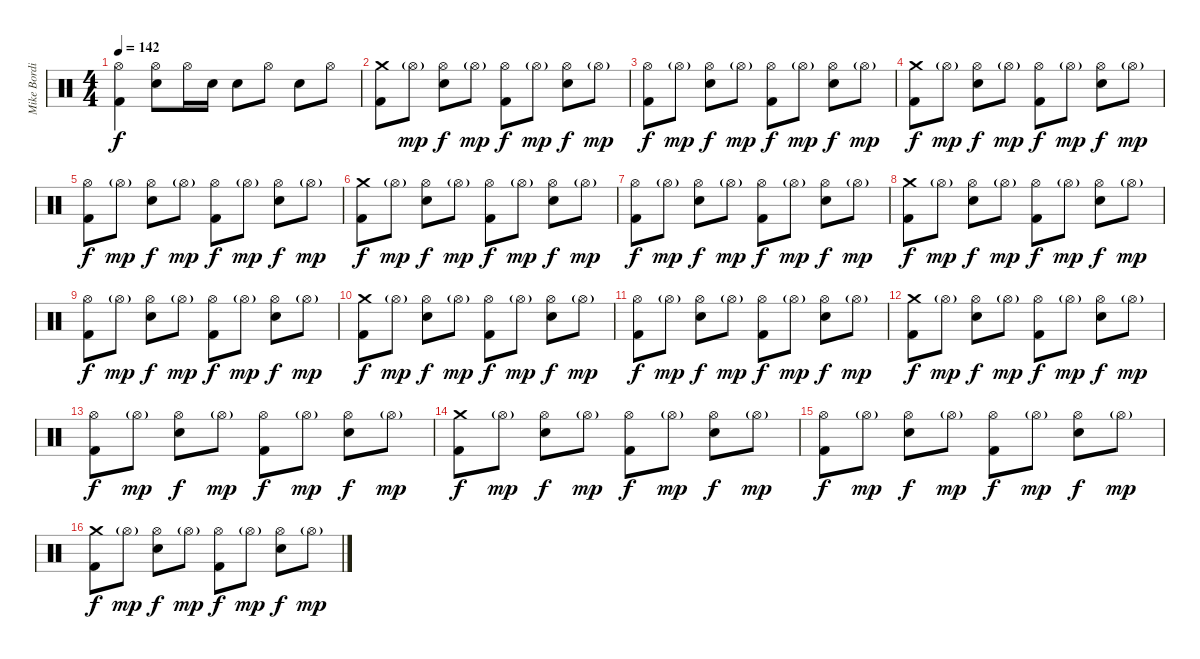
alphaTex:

\track ("Mike Bordin" "Mike Bordi") {instrument percussion}
\staff {score}
\articulation defaults
\ts (4 4)
\tempo 142
\clef neutral
\ks c
("Hi-Hat (open)" "Kick (hit) 2").4{dy f} ("Hi-Hat (open)" "Snare (hit) 2").8 "Hi-Hat (open)".16 "Snare (hit) 2".16 "Snare (hit) 2".8 "Hi-Hat (open)".8 "Snare (hit) 2".8 "Hi-Hat (open)".8 |
("Crash medium (hit)" "Kick (hit) 2").8 "Hi-Hat (open)"{g}.8{dy mp} ("Hi-Hat (open)" "Snare (hit) 2").8{dy f} "Hi-Hat (open)"{g}.8{dy mp} ("Hi-Hat (open)" "Kick (hit) 2").8{dy f} "Hi-Hat (open)"{g}.8{dy mp} ("Hi-Hat (open)" "Snare (hit) 2").8{dy f} "Hi-Hat (open)"{g}.8{dy mp} |
("Hi-Hat (open)" "Kick (hit) 2").8{dy f} "Hi-Hat (open)"{g}.8{dy mp} ("Hi-Hat (open)" "Snare (hit) 2").8{dy f} "Hi-Hat (open)"{g}.8{dy mp} ("Hi-Hat (open)" "Kick (hit) 2").8{dy f} "Hi-Hat (open)"{g}.8{dy mp} ("Hi-Hat (open)" "Snare (hit) 2").8{dy f} "Hi-Hat (open)"{g}.8{dy mp} |
("Crash medium (hit)" "Kick (hit) 2").8{dy f} "Hi-Hat (open)"{g}.8{dy mp} ("Hi-Hat (open)" "Snare (hit) 2").8{dy f} "Hi-Hat (open)"{g}.8{dy mp} ("Hi-Hat (open)" "Kick (hit) 2").8{dy f} "Hi-Hat (open)"{g}.8{dy mp} ("Hi-Hat (open)" "Snare (hit) 2").8{dy f} "Hi-Hat (open)"{g}.8{dy mp} |
("Hi-Hat (open)" "Kick (hit) 2").8{dy f} "Hi-Hat (open)"{g}.8{dy mp} ("Hi-Hat (open)" "Snare (hit) 2").8{dy f} "Hi-Hat (open)"{g}.8{dy mp} ("Hi-Hat (open)" "Kick (hit) 2").8{dy f} "Hi-Hat (open)"{g}.8{dy mp} ("Hi-Hat (open)" "Snare (hit) 2").8{dy f} "Hi-Hat (open)"{g}.8{dy mp} |
("Crash medium (hit)" "Kick (hit) 2").8{dy f} "Hi-Hat (open)"{g}.8{dy mp} ("Hi-Hat (open)" "Snare (hit) 2").8{dy f} "Hi-Hat (open)"{g}.8{dy mp} ("Hi-Hat (open)" "Kick (hit) 2").8{dy f} "Hi-Hat (open)"{g}.8{dy mp} ("Hi-Hat (open)" "Snare (hit) 2").8{dy f} "Hi-Hat (open)"{g}.8{dy mp} |
("Hi-Hat (open)" "Kick (hit) 2").8{dy f} "Hi-Hat (open)"{g}.8{dy mp} ("Hi-Hat (open)" "Snare (hit) 2").8{dy f} "Hi-Hat (open)"{g}.8{dy mp} ("Hi-Hat (open)" "Kick (hit) 2").8{dy f} "Hi-Hat (open)"{g}.8{dy mp} ("Hi-Hat (open)" "Snare (hit) 2").8{dy f} "Hi-Hat (open)"{g}.8{dy mp} |
("Crash medium (hit)" "Kick (hit) 2").8{dy f} "Hi-Hat (open)"{g}.8{dy mp} ("Hi-Hat (open)" "Snare (hit) 2").8{dy f} "Hi-Hat (open)"{g}.8{dy mp} ("Hi-Hat (open)" "Kick (hit) 2").8{dy f} "Hi-Hat (open)"{g}.8{dy mp} ("Hi-Hat (open)" "Snare (hit) 2").8{dy f} "Hi-Hat (open)"{g}.8{dy mp} |
("Hi-Hat (open)" "Kick (hit) 2").8{dy f} "Hi-Hat (open)"{g}.8{dy mp} ("Hi-Hat (open)" "Snare (hit) 2").8{dy f} "Hi-Hat (open)"{g}.8{dy mp} ("Hi-Hat (open)" "Kick (hit) 2").8{dy f} "Hi-Hat (open)"{g}.8{dy mp} ("Hi-Hat (open)" "Snare (hit) 2").8{dy f} "Hi-Hat (open)"{g}.8{dy mp} |
("Crash medium (hit)" "Kick (hit) 2").8{dy f} "Hi-Hat (open)"{g}.8{dy mp} ("Hi-Hat (open)" "Snare (hit) 2").8{dy f} "Hi-Hat (open)"{g}.8{dy mp} ("Hi-Hat (open)" "Kick (hit) 2").8{dy f} "Hi-Hat (open)"{g}.8{dy mp} ("Hi-Hat (open)" "Snare (hit) 2").8{dy f} "Hi-Hat (open)"{g}.8{dy mp} |
("Hi-Hat (open)" "Kick (hit) 2").8{dy f} "Hi-Hat (open)"{g}.8{dy mp} ("Hi-Hat (open)" "Snare (hit) 2").8{dy f} "Hi-Hat (open)"{g}.8{dy mp} ("Hi-Hat (open)" "Kick (hit) 2").8{dy f} "Hi-Hat (open)"{g}.8{dy mp} ("Hi-Hat (open)" "Snare (hit) 2").8{dy f} "Hi-Hat (open)"{g}.8{dy mp} |
("Crash medium (hit)" "Kick (hit) 2").8{dy f} "Hi-Hat (open)"{g}.8{dy mp} ("Hi-Hat (open)" "Snare (hit) 2").8{dy f} "Hi-Hat (open)"{g}.8{dy mp} ("Hi-Hat (open)" "Kick (hit) 2").8{dy f} "Hi-Hat (open)"{g}.8{dy mp} ("Hi-Hat (open)" "Snare (hit) 2").8{dy f} "Hi-Hat (open)"{g}.8{dy mp} |
("Hi-Hat (open)" "Kick (hit) 2").8{dy f} "Hi-Hat (open)"{g}.8{dy mp} ("Hi-Hat (open)" "Snare (hit) 2").8{dy f} "Hi-Hat (open)"{g}.8{dy mp} ("Hi-Hat (open)" "Kick (hit) 2").8{dy f} "Hi-Hat (open)"{g}.8{dy mp} ("Hi-Hat (open)" "Snare (hit) 2").8{dy f} "Hi-Hat (open)"{g}.8{dy mp} |
("Crash medium (hit)" "Kick (hit) 2").8{dy f} "Hi-Hat (open)"{g}.8{dy mp} ("Hi-Hat (open)" "Snare (hit) 2").8{dy f} "Hi-Hat (open)"{g}.8{dy mp} ("Hi-Hat (open)" "Kick (hit) 2").8{dy f} "Hi-Hat (open)"{g}.8{dy mp} ("Hi-Hat (open)" "Snare (hit) 2").8{dy f} "Hi-Hat (open)"{g}.8{dy mp} |
("Hi-Hat (open)" "Kick (hit) 2").8{dy f} "Hi-Hat (open)"{g}.8{dy mp} ("Hi-Hat (open)" "Snare (hit) 2").8{dy f} "Hi-Hat (open)"{g}.8{dy mp} ("Hi-Hat (open)" "Kick (hit) 2").8{dy f} "Hi-Hat (open)"{g}.8{dy mp} ("Hi-Hat (open)" "Snare (hit) 2").8{dy f} "Hi-Hat (open)"{g}.8{dy mp} |
("Crash medium (hit)" "Kick (hit) 2").8{dy f} "Hi-Hat (open)"{g}.8{dy mp} ("Hi-Hat (open)" "Snare (hit) 2").8{dy f} "Hi-Hat (open)"{g}.8{dy mp} ("Hi-Hat (open)" "Kick (hit) 2").8{dy f} "Hi-Hat (open)"{g}.8{dy mp} ("Hi-Hat (open)" "Snare (hit) 2").8{dy f} "Hi-Hat (open)"{g}.8{dy mp}
